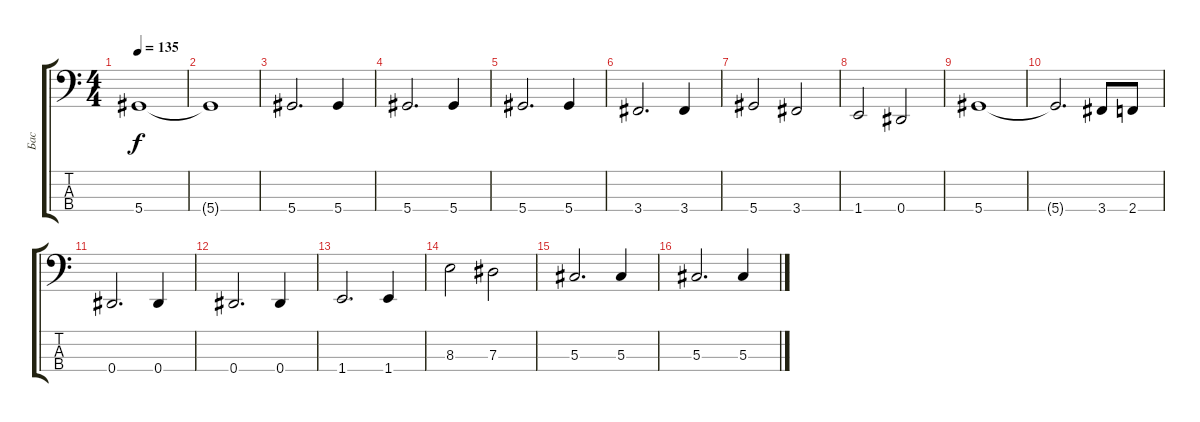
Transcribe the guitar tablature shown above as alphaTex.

\track ("Бас" "Бас") {instrument electricbassfinger}
\staff {score tabs}
\tuning (Gb2 Db2 Ab1 Eb1) {hide}
\ts (4 4)
\tempo 135
\clef f4
\ks c
5.4.1{dy f} |
5.4{t}.1 |
5.4.2{d} 5.4.4 |
5.4.2{d} 5.4.4 |
5.4.2{d} 5.4.4 |
3.4.2{d} 3.4.4 |
5.4.2 3.4.2 |
1.4.2 0.4.2 |
5.4.1 |
5.4{t}.2{d} 3.4.8 2.4.8 |
0.4.2{d} 0.4.4 |
0.4.2{d} 0.4.4 |
1.4.2{d} 1.4.4 |
8.3.2 7.3.2 |
5.3.2{d} 5.3.4 |
5.3.2{d} 5.3.4
